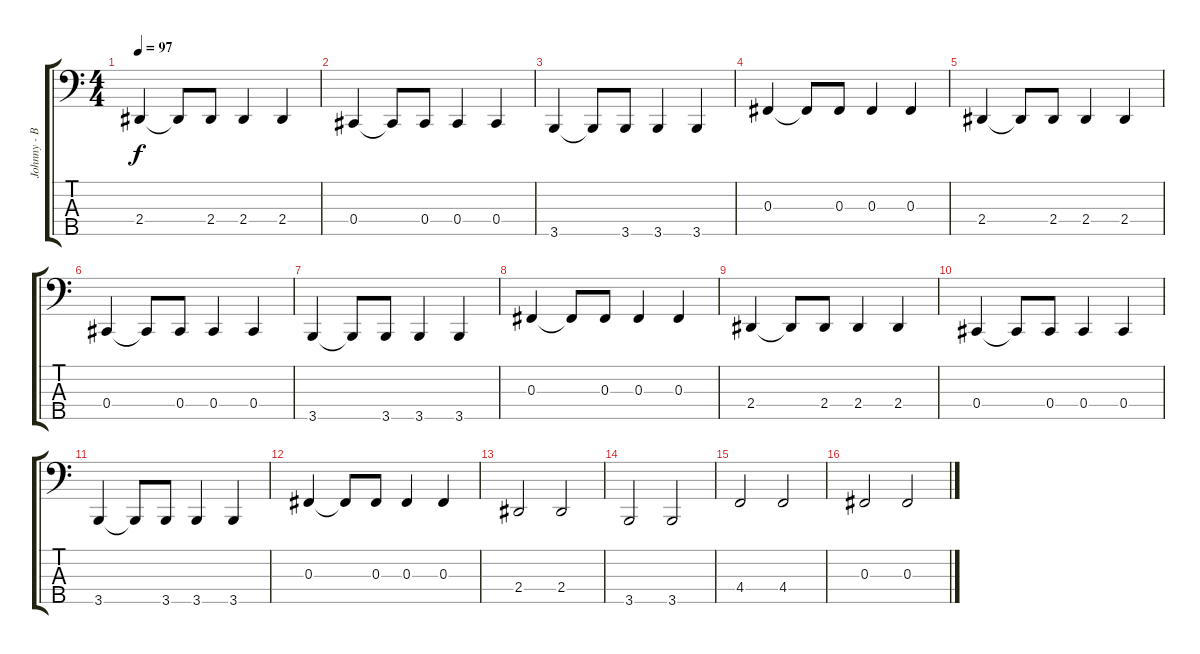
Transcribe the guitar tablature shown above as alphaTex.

\track ("Johnny - Bass" "Johnny - B") {instrument electricbassfinger}
\staff {score tabs}
\tuning (E2 B1 Gb1 Db1 Ab0) {hide}
\ts (4 4)
\tempo 97
\clef f4
\ks c
2.4.4{dy f} 2.4{t}.8 2.4.8 2.4.4 2.4.4 |
0.4.4 0.4{t}.8 0.4.8 0.4.4 0.4.4 |
3.5.4 3.5{t}.8 3.5.8 3.5.4 3.5.4 |
0.3.4 0.3{t}.8 0.3.8 0.3.4 0.3.4 |
2.4.4 2.4{t}.8 2.4.8 2.4.4 2.4.4 |
0.4.4 0.4{t}.8 0.4.8 0.4.4 0.4.4 |
3.5.4 3.5{t}.8 3.5.8 3.5.4 3.5.4 |
0.3.4 0.3{t}.8 0.3.8 0.3.4 0.3.4 |
2.4.4 2.4{t}.8 2.4.8 2.4.4 2.4.4 |
0.4.4 0.4{t}.8 0.4.8 0.4.4 0.4.4 |
3.5.4 3.5{t}.8 3.5.8 3.5.4 3.5.4 |
0.3.4 0.3{t}.8 0.3.8 0.3.4 0.3.4 |
2.4.2 2.4.2 |
3.5.2 3.5.2 |
4.4.2 4.4.2 |
0.3.2 0.3.2
